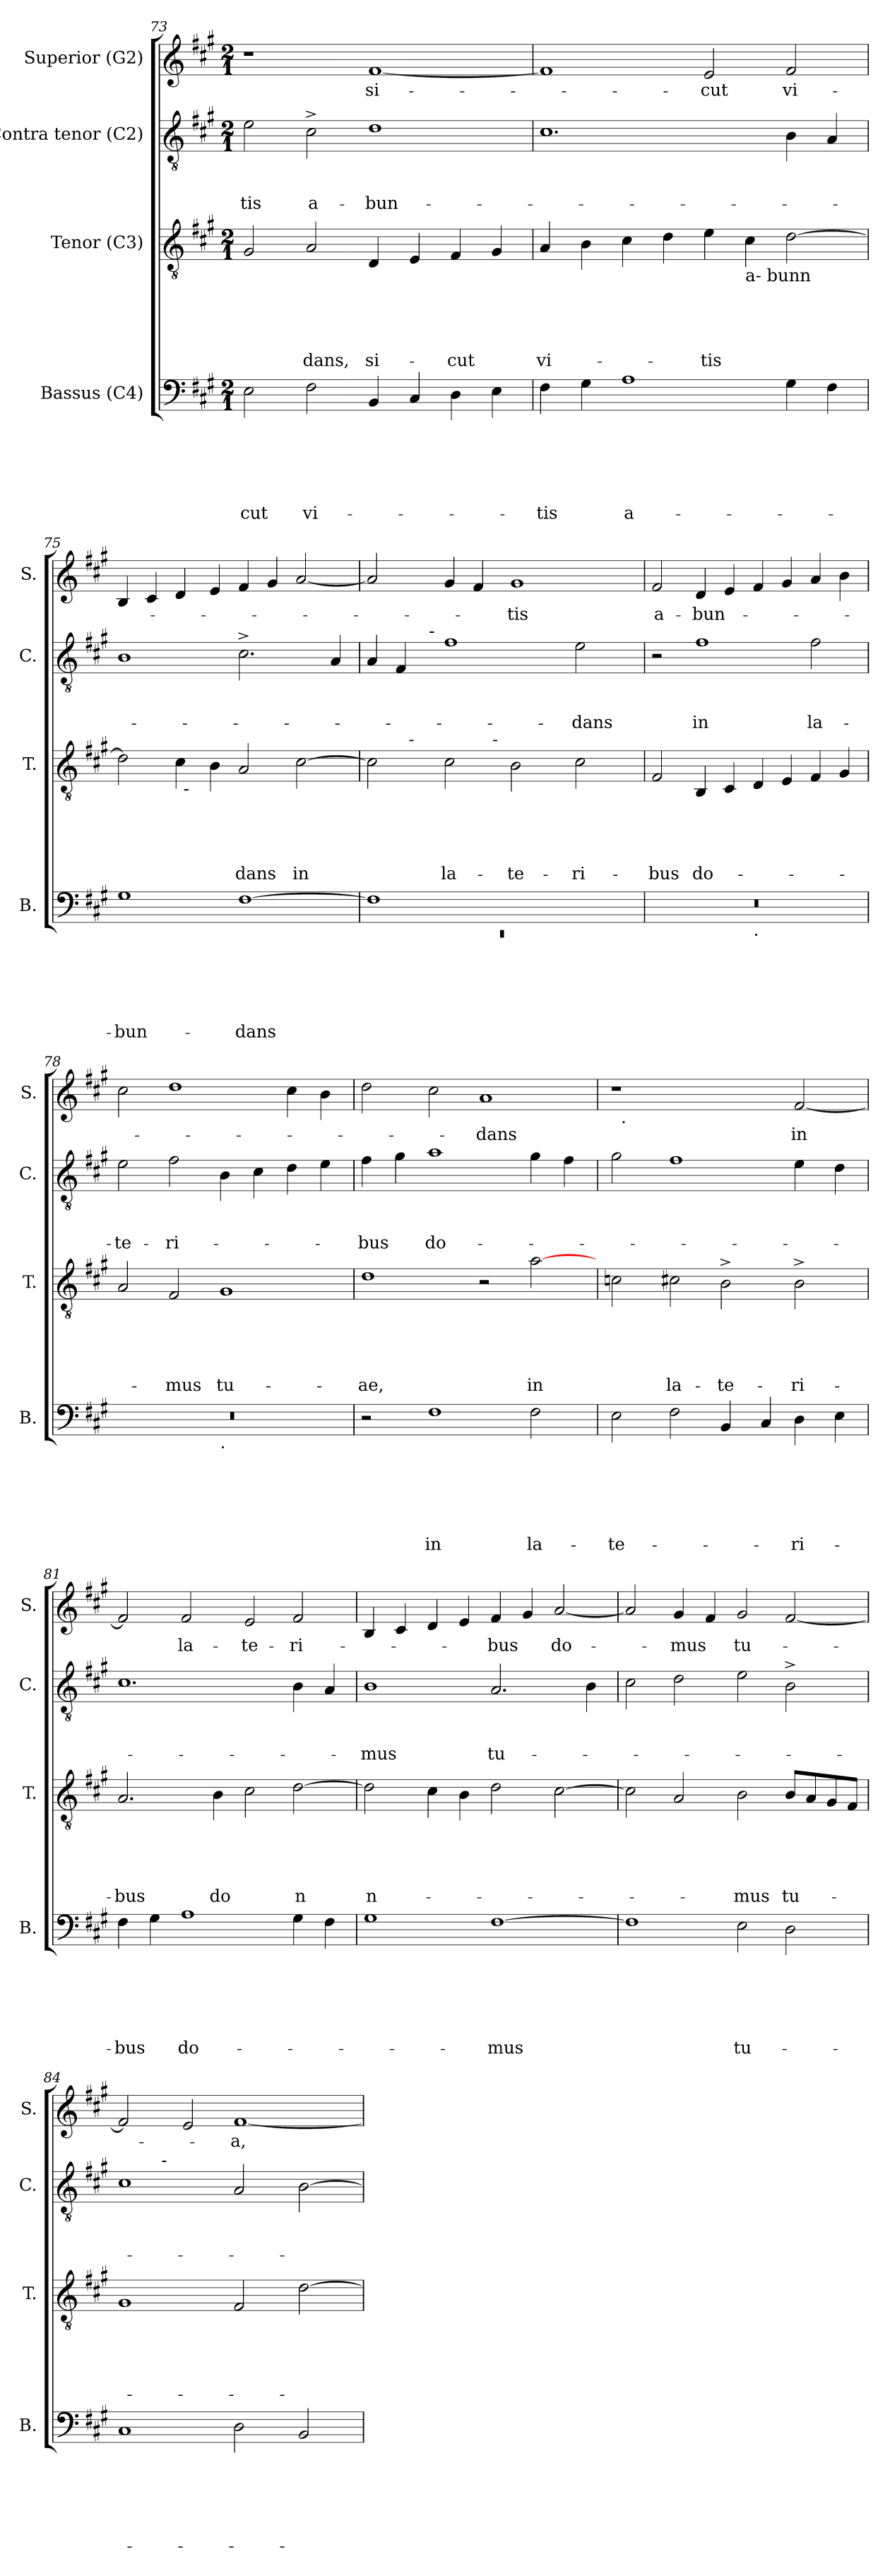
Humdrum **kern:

**kern	**text	**text	**text	**text	**text	**text	**kern	**text	**text	**text	**text	**text	**kern	**text	**text	**text	**kern	**text
*part4	*part4	*part4	*part4	*part4	*part4	*part4	*part3	*part3	*part3	*part3	*part3	*part3	*part2	*part2	*part2	*part2	*part1	*part1
*staff4	*staff4	*staff4	*staff4	*staff4	*staff4	*staff4	*staff3	*staff3	*staff3	*staff3	*staff3	*staff3	*staff2	*staff2	*staff2	*staff2	*staff1	*staff1
*I"Bassus (C4)	*	*	*	*	*	*	*I"Tenor (C3)	*	*	*	*	*	*I"Contra tenor (C2)	*	*	*	*I"Superior (G2)	*
*I'B.	*	*	*	*	*	*	*I'T.	*	*	*	*	*	*I'C.	*	*	*	*I'S.	*
*clefF4	*	*	*	*	*	*	*clefGv2	*	*	*	*	*	*clefGv2	*	*	*	*clefG2	*
*k[f#c#g#]	*	*	*	*	*	*	*k[f#c#g#]	*	*	*	*	*	*k[f#c#g#]	*	*	*	*k[f#c#g#]	*
*A:	*	*	*	*	*	*	*A:	*	*	*	*	*	*A:	*	*	*	*A:	*
*M2/1	*	*	*	*	*	*	*M2/1	*	*	*	*	*	*M2/1	*	*	*	*M2/1	*
=73	=73	=73	=73	=73	=73	=73	=73	=73	=73	=73	=73	=73	=73	=73	=73	=73	=73	=73
!	!	!	!	!	!	!LO:LY:b	!	!	!	!	!	!	!	!	!	!LO:LY:b	!	!
2E\	.	.	.	.	.	-cut	2G#/	.	.	.	.	.	2e\	.	.	-tis	1r	.
!	!	!	!	!	!	!LO:LY:b	!	!	!	!	!	!LO:LY:b	!	!	!	!LO:LY:b	!	!
2F#\	.	.	.	.	.	vi-	2A/	.	.	.	.	-dans,	2c#^>\	.	.	a-	.	.
!	!	!	!	!	!	!	!	!	!	!	!	!LO:LY:b	!	!	!	!LO:LY:b	!	!LO:LY:b
4BB/	.	.	.	.	.	.	4D/	.	.	.	.	si-	1d	.	.	-bun-	[<1f#	si-
4C#/	.	.	.	.	.	.	4E/	.	.	.	.	.	.	.	.	.	.	.
!	!	!	!	!	!	!	!	!	!	!	!	!LO:LY:b	!	!	!	!	!	!
4D\	.	.	.	.	.	.	4F#/	.	.	.	.	-cut	.	.	.	.	.	.
4E\	.	.	.	.	.	.	4G#/	.	.	.	.	.	.	.	.	.	.	.
=74	=74	=74	=74	=74	=74	=74	=74	=74	=74	=74	=74	=74	=74	=74	=74	=74	=74	=74
!	!	!	!	!	!	!LO:LY:b	!	!	!	!	!	!LO:LY:b	!	!	!	!	!	!
4F#\	.	.	.	.	.	-tis	4A/	.	.	.	.	vi-	1.c#	.	.	.	1f#]	.
4G#\	.	.	.	.	.	.	4B\	.	.	.	.	.	.	.	.	.	.	.
!	!	!	!	!	!	!LO:LY:b:rj	!	!	!	!	!	!	!	!	!	!	!	!
1A	.	.	.	.	.	a-	4c#\	.	.	.	.	.	.	.	.	.	.	.
.	.	.	.	.	.	.	4d\	.	.	.	.	.	.	.	.	.	.	.
!	!	!	!	!	!	!	!	!	!	!	!	!LO:LY:b	!	!	!	!	!	!LO:LY:b
.	.	.	.	.	.	.	4e\	.	.	.	.	-tis	.	.	.	.	2e/	-cut
!	!	!	!	!	!	!	!LO:TX:b:t=a- bunn	!	!	!	!	!	!	!	!	!	!	!
.	.	.	.	.	.	.	4c#\	.	.	.	.	.	.	.	.	.	.	.
!	!	!	!	!	!	!	!	!	!	!	!	!	!	!	!	!	!	!LO:LY:b
4G#\	.	.	.	.	.	.	[>2d\	.	.	.	.	.	4B\	.	.	.	2f#/	vi-
4F#\	.	.	.	.	.	.	.	.	.	.	.	.	4A/	.	.	.	.	.
=75	=75	=75	=75	=75	=75	=75	=75	=75	=75	=75	=75	=75	=75	=75	=75	=75	=75	=75
!	!	!	!	!	!	!	!LO:TX:b:t=-n	!	!	!	!	!	!	!	!	!	!	!
!	!	!	!	!	!	!LO:LY:b	!	!	!	!	!	!	!	!	!	!	!	!
*	*	*	*	*	*	*	*^	*	*	*	*	*	*	*	*	*	*	*
1G#	.	.	.	.	.	-bun-	2d\]	2ryy	.	.	.	.	.	1B	.	.	.	4B/	.
.	.	.	.	.	.	.	.	.	.	.	.	.	.	.	.	.	.	4c#/	.
.	.	.	.	.	.	.	4c#\	32ryy	.	.	.	.	.	.	.	.	.	4d/	.
!	!	!	!	!	!	!	!	!LO:TX:b:t=-	!	!	!	!	!	!	!	!	!	!	!
.	.	.	.	.	.	.	.	1ryy	.	.	.	.	.	.	.	.	.	.	.
.	.	.	.	.	.	.	4B\	.	.	.	.	.	.	.	.	.	.	4e/	.
!	!	!	!	!	!	!LO:LY:b	!	!	!	!	!	!	!LO:LY:b	!	!	!	!	!	!
[<1F#	.	.	.	.	.	-dans	2A/	.	.	.	.	.	dans	2.c#^>\	.	.	.	4f#/	.
.	.	.	.	.	.	.	.	.	.	.	.	.	.	.	.	.	.	4g#/	.
!	!	!	!	!	!	!	!	!	!	!	!	!	!LO:LY:b	!	!	!	!	!	!
.	.	.	.	.	.	.	[<2c#\	.	.	.	.	.	in	.	.	.	.	[<2a/	.
.	.	.	.	.	.	.	.	4...ryy	.	.	.	.	.	.	.	.	.	.	.
.	.	.	.	.	.	.	.	.	.	.	.	.	.	4A/	.	.	.	.	.
!!LO:LB:g=z
=76	=76	=76	=76	=76	=76	=76	=76	=76	=76	=76	=76	=76	=76	=76	=76	=76	=76	=76	=76
*^	*	*	*	*	*	*	*	*	*	*	*	*	*	*	*	*	*	*	*
!	!LO:N:vis=1	!	!	!	!	!	!	!	!	!	!	!	!	!	!	!	!	!	!	!
*	*	*	*	*	*	*	*	*	*^	*	*	*	*	*	*^	*	*	*	*	*
1F#]	0rEE	.	.	.	.	.	.	2c#\]	4ryy	2..ryy	.	.	.	.	.	4A/	4ryy	.	.	.	2a/]	.
.	.	.	.	.	.	.	.	.	16ryy	.	.	.	.	.	.	4F#/	8ryy	.	.	.	.	.
!	!	!	!	!	!	!	!	!	!LO:TX:a:t=-	!	!	!	!	!	!	!	!	!	!	!	!	!
.	.	.	.	.	.	.	.	.	1ryy	.	.	.	.	.	.	.	.	.	.	.	.	.
.	.	.	.	.	.	.	.	.	.	.	.	.	.	.	.	.	32ryy	.	.	.	.	.
!	!	!	!	!	!	!	!	!	!	!	!	!	!	!	!	!	!LO:TX:a:t=-	!	!	!	!	!
.	.	.	.	.	.	.	.	.	.	.	.	.	.	.	.	.	1ryy	.	.	.	.	.
!	!	!	!	!	!	!	!	!	!	!	!	!	!	!	!LO:LY:b	!	!	!	!	!	!	!
.	.	.	.	.	.	.	.	2c#\	.	.	.	.	.	.	la-	1f#	.	.	.	.	4g#/	.
.	.	.	.	.	.	.	.	.	.	.	.	.	.	.	.	.	.	.	.	.	4f#/	.
!	!	!	!	!	!	!	!	!	!	!LO:TX:a:t=-	!	!	!	!	!	!	!	!	!	!	!	!
.	.	.	.	.	.	.	.	.	.	1ryy	.	.	.	.	.	.	.	.	.	.	.	.
!	!	!	!	!	!	!	!	!	!	!	!	!	!	!	!LO:LY:b	!	!	!	!	!	!	!LO:LY:b
1ryy	.	.	.	.	.	.	.	2B\	.	.	.	.	.	.	-te-	.	.	.	.	.	1g#	-tis
.	.	.	.	.	.	.	.	.	2ryy	.	.	.	.	.	.	.	.	.	.	.	.	.
.	.	.	.	.	.	.	.	.	.	.	.	.	.	.	.	.	2ryy	.	.	.	.	.
!	!	!	!	!	!	!	!	!	!	!	!	!	!	!	!LO:LY:b	!	!	!	!	!LO:LY:b	!	!
.	.	.	.	.	.	.	.	2c#\	.	.	.	.	.	.	-ri-	2e\	.	.	.	-dans	.	.
.	.	.	.	.	.	.	.	.	8.ryy	.	.	.	.	.	.	.	.	.	.	.	.	.
.	.	.	.	.	.	.	.	.	.	8ryy	.	.	.	.	.	.	.	.	.	.	.	.
.	.	.	.	.	.	.	.	.	.	.	.	.	.	.	.	.	16.ryy	.	.	.	.	.
=77	=77	=77	=77	=77	=77	=77	=77	=77	=77	=77	=77	=77	=77	=77	=77	=77	=77	=77	=77	=77	=77	=77
!	!	!	!	!	!	!	!	!	!	!	!	!	!	!	!LO:LY:b	!	!	!	!	!	!	!LO:LY:b
*	*	*	*	*	*	*	*	*v	*v	*v	*	*	*	*	*	*	*	*	*	*	*	*
*	*	*	*	*	*	*	*	*	*	*	*	*	*	*v	*v	*	*	*	*	*
0r	1ryy	.	.	.	.	.	.	2F#/	.	.	.	.	-bus	2r	.	.	.	2f#/	a-
!	!	!	!	!	!	!	!	!	!	!	!	!	!LO:LY:b	!	!	!	!LO:LY:b	!	!LO:LY:b
.	.	.	.	.	.	.	.	4BB/	.	.	.	.	do-	1f#	.	.	in	4d/	-bun-
.	.	.	.	.	.	.	.	4C#/	.	.	.	.	.	.	.	.	.	4e/	.
!	!LO:TX:b:t=.	!	!	!	!	!	!	!	!	!	!	!	!	!	!	!	!	!	!
.	1ryy	.	.	.	.	.	.	4D/	.	.	.	.	.	.	.	.	.	4f#/	.
.	.	.	.	.	.	.	.	4E/	.	.	.	.	.	.	.	.	.	4g#/	.
!	!	!	!	!	!	!	!	!	!	!	!	!	!	!	!	!	!LO:LY:b	!	!
.	.	.	.	.	.	.	.	4F#/	.	.	.	.	.	2f#\	.	.	la-	4a/	.
.	.	.	.	.	.	.	.	4G#/	.	.	.	.	.	.	.	.	.	4b\	.
=78	=78	=78	=78	=78	=78	=78	=78	=78	=78	=78	=78	=78	=78	=78	=78	=78	=78	=78	=78
!	!	!	!	!	!	!	!	!	!	!	!	!	!	!	!	!	!LO:LY:b	!	!
0r	1ryy	.	.	.	.	.	.	2A/	.	.	.	.	.	2e\	.	.	-te-	2cc#\	.
!	!	!	!	!	!	!	!	!	!	!	!	!	!LO:LY:b	!	!	!	!LO:LY:b	!	!
.	.	.	.	.	.	.	.	2F#/	.	.	.	.	-mus	2f#\	.	.	-ri-	1dd	.
!	!LO:TX:b:t=.	!	!	!	!	!	!	!	!	!	!	!	!	!	!	!	!	!	!
!	!	!	!	!	!	!	!	!	!	!	!	!	!LO:LY:b	!	!	!	!	!	!
.	1ryy	.	.	.	.	.	.	1G#	.	.	.	.	tu-	4B\	.	.	.	.	.
.	.	.	.	.	.	.	.	.	.	.	.	.	.	4c#\	.	.	.	.	.
.	.	.	.	.	.	.	.	.	.	.	.	.	.	4d\	.	.	.	4cc#\	.
.	.	.	.	.	.	.	.	.	.	.	.	.	.	4e\	.	.	.	4b\	.
=79	=79	=79	=79	=79	=79	=79	=79	=79	=79	=79	=79	=79	=79	=79	=79	=79	=79	=79	=79
!	!	!	!	!	!	!	!	!	!	!	!	!	!LO:LY:b	!	!	!	!LO:LY:b	!	!
*v	*v	*	*	*	*	*	*	*	*	*	*	*	*	*	*	*	*	*	*
2r	.	.	.	.	.	.	1d	.	.	.	.	-ae,	4f#\	.	.	-bus	2dd\	.
.	.	.	.	.	.	.	.	.	.	.	.	.	4g#\	.	.	.	.	.
!	!	!	!	!	!	!LO:LY:b	!	!	!	!	!	!	!	!	!	!LO:LY:b	!	!
1F#	.	.	.	.	.	in	.	.	.	.	.	.	1a	.	.	do-	2cc#\	.
!	!	!	!	!	!	!	!	!	!	!	!	!	!	!	!	!	!	!LO:LY:b
.	.	.	.	.	.	.	2r	.	.	.	.	.	.	.	.	.	1a	-dans
!	!	!	!	!	!	!LO:LY:b	!	!	!	!	!	!LO:LY:b	!	!	!	!	!	!
2F#\	.	.	.	.	.	la-	[<2a\	.	.	.	.	in	4g#\	.	.	.	.	.
.	.	.	.	.	.	.	.	.	.	.	.	.	4f#\	.	.	.	.	.
!!LO:LB:g=z
=80	=80	=80	=80	=80	=80	=80	=80	=80	=80	=80	=80	=80	=80	=80	=80	=80	=80	=80
!	!	!	!	!	!	!LO:LY:b	!	!	!	!	!	!	!	!	!	!	!	!
*	*	*	*	*	*	*	*	*	*	*	*	*	*	*	*	*	*^	*
2E\	.	.	.	.	.	-te-	2c\	.	.	.	.	.	2g#\	.	.	.	1r	32ryy	.
!	!	!	!	!	!	!	!	!	!	!	!	!	!	!	!	!	!	!LO:TX:b:t=.	!
.	.	.	.	.	.	.	.	.	.	.	.	.	.	.	.	.	.	1ryy	.
!	!	!	!	!	!	!	!	!	!	!	!	!LO:LY:b	!	!	!	!	!	!	!
2F#\	.	.	.	.	.	.	2c#\	.	.	.	.	la-	1f#	.	.	.	.	.	.
!	!	!	!	!	!	!	!	!	!	!	!	!LO:LY:b	!	!	!	!	!	!	!
4BB/	.	.	.	.	.	.	2B^>\	.	.	.	.	-te-	.	.	.	.	2ryy	.	.
.	.	.	.	.	.	.	.	.	.	.	.	.	.	.	.	.	.	2ryy	.
4C#/	.	.	.	.	.	.	.	.	.	.	.	.	.	.	.	.	.	.	.
!	!	!	!	!	!	!LO:LY:b	!	!	!	!	!	!LO:LY:b	!	!	!	!	!	!	!LO:LY:b
4D\	.	.	.	.	.	-ri-	2B^>\	.	.	.	.	-ri-	4e\	.	.	.	[<2f#/	.	in
.	.	.	.	.	.	.	.	.	.	.	.	.	.	.	.	.	.	4...ryy	.
4E\	.	.	.	.	.	.	.	.	.	.	.	.	4d\	.	.	.	.	.	.
=81	=81	=81	=81	=81	=81	=81	=81	=81	=81	=81	=81	=81	=81	=81	=81	=81	=81	=81	=81
!	!	!	!	!	!	!LO:LY:b	!	!	!	!	!	!LO:LY:b	!	!	!	!	!	!	!
*	*	*	*	*	*	*	*	*	*	*	*	*	*	*	*	*	*v	*v	*
4F#\	.	.	.	.	.	-bus	2.A/	.	.	.	.	-bus	1.c#	.	.	.	2f#/]	.
4G#\	.	.	.	.	.	.	.	.	.	.	.	.	.	.	.	.	.	.
!	!	!	!	!	!	!LO:LY:b	!	!	!	!	!	!	!	!	!	!	!	!LO:LY:b
1A	.	.	.	.	.	do-	.	.	.	.	.	.	.	.	.	.	2f#/	la-
!	!	!	!	!	!	!	!	!	!	!	!	!LO:LY:b	!	!	!	!	!	!
.	.	.	.	.	.	.	4B\	.	.	.	.	do	.	.	.	.	.	.
!	!	!	!	!	!	!	!	!	!	!	!	!	!	!	!	!	!	!LO:LY:b
.	.	.	.	.	.	.	2c#\	.	.	.	.	.	.	.	.	.	2e/	-te-
!	!	!	!	!	!	!	!	!	!	!	!	!LO:LY:b	!	!	!	!	!	!LO:LY:b
4G#\	.	.	.	.	.	.	[>2d\	.	.	.	.	n	4B\	.	.	.	2f#/	-ri-
4F#\	.	.	.	.	.	.	.	.	.	.	.	.	4A/	.	.	.	.	.
=82	=82	=82	=82	=82	=82	=82	=82	=82	=82	=82	=82	=82	=82	=82	=82	=82	=82	=82
!	!	!	!	!	!	!	!	!	!	!	!	!LO:LY:b	!	!	!	!LO:LY:b	!	!
1G#	.	.	.	.	.	.	2d\]	.	.	.	.	n-	1B	.	.	-mus	4B/	.
.	.	.	.	.	.	.	.	.	.	.	.	.	.	.	.	.	4c#/	.
.	.	.	.	.	.	.	4c#\	.	.	.	.	.	.	.	.	.	4d/	.
.	.	.	.	.	.	.	4B\	.	.	.	.	.	.	.	.	.	4e/	.
!	!	!	!	!	!	!LO:LY:b	!	!	!	!	!	!	!	!	!	!LO:LY:b	!	!LO:LY:b
[>1F#	.	.	.	.	.	-mus	2d\	.	.	.	.	.	2.A/	.	.	tu-	4f#/	-bus
.	.	.	.	.	.	.	.	.	.	.	.	.	.	.	.	.	4g#/	.
!	!	!	!	!	!	!	!	!	!	!	!	!	!	!	!	!	!	!LO:LY:b
.	.	.	.	.	.	.	[>2c#\	.	.	.	.	.	.	.	.	.	[<2a/	do-
.	.	.	.	.	.	.	.	.	.	.	.	.	4B\	.	.	.	.	.
=83	=83	=83	=83	=83	=83	=83	=83	=83	=83	=83	=83	=83	=83	=83	=83	=83	=83	=83
1F#]	.	.	.	.	.	.	2c#\]	.	.	.	.	.	2c#\	.	.	.	2a/]	.
!	!	!	!	!	!	!	!	!	!	!	!	!	!	!	!	!	!	!LO:LY:b
.	.	.	.	.	.	.	2A/	.	.	.	.	.	2d\	.	.	.	4g#/	-mus
.	.	.	.	.	.	.	.	.	.	.	.	.	.	.	.	.	4f#/	.
!	!	!	!	!	!	!LO:LY:b	!	!	!	!	!	!LO:LY:b	!	!	!	!	!	!LO:LY:b
2E\	.	.	.	.	.	tu-	2B\	.	.	.	.	-mus	2e\	.	.	.	2g#/	tu-
!	!	!	!	!	!	!	!	!	!	!	!	!LO:LY:b	!	!	!	!	!	!
2D\	.	.	.	.	.	.	8B/L	.	.	.	.	tu-	2B^>\	.	.	.	[<2f#/	.
.	.	.	.	.	.	.	8A/	.	.	.	.	.	.	.	.	.	.	.
.	.	.	.	.	.	.	8G#/	.	.	.	.	.	.	.	.	.	.	.
.	.	.	.	.	.	.	8F#/J	.	.	.	.	.	.	.	.	.	.	.
!!LO:LB:g=z
=84	=84	=84	=84	=84	=84	=84	=84	=84	=84	=84	=84	=84	=84	=84	=84	=84	=84	=84
*	*	*	*	*	*	*	*	*	*	*	*	*	*^	*	*	*	*	*
1C#	.	.	.	.	.	.	1G#	.	.	.	.	.	1c#	4.ryy	.	.	.	2f#/]	.
!	!	!	!	!	!	!	!	!	!	!	!	!	!	!LO:TX:a:t=-	!	!	!	!	!
.	.	.	.	.	.	.	.	.	.	.	.	.	.	1ryy	.	.	.	.	.
.	.	.	.	.	.	.	.	.	.	.	.	.	.	.	.	.	.	2e/	.
!	!	!	!	!	!	!	!	!	!	!	!	!	!	!	!	!	!	!	!LO:LY:b
2D\	.	.	.	.	.	.	2F#/	.	.	.	.	.	2A/	.	.	.	.	[<1f#	-a,
.	.	.	.	.	.	.	.	.	.	.	.	.	.	2ryy	.	.	.	.	.
2BB/	.	.	.	.	.	.	[>2d\	.	.	.	.	.	[>2B\	.	.	.	.	.	.
.	.	.	.	.	.	.	.	.	.	.	.	.	.	8ryy	.	.	.	.	.
*	*	*	*	*	*	*	*	*	*	*	*	*	*v	*v	*	*	*	*	*
=	=	=	=	=	=	=	=	=	=	=	=	=	=	=	=	=	=	=
*-	*-	*-	*-	*-	*-	*-	*-	*-	*-	*-	*-	*-	*-	*-	*-	*-	*-	*-
